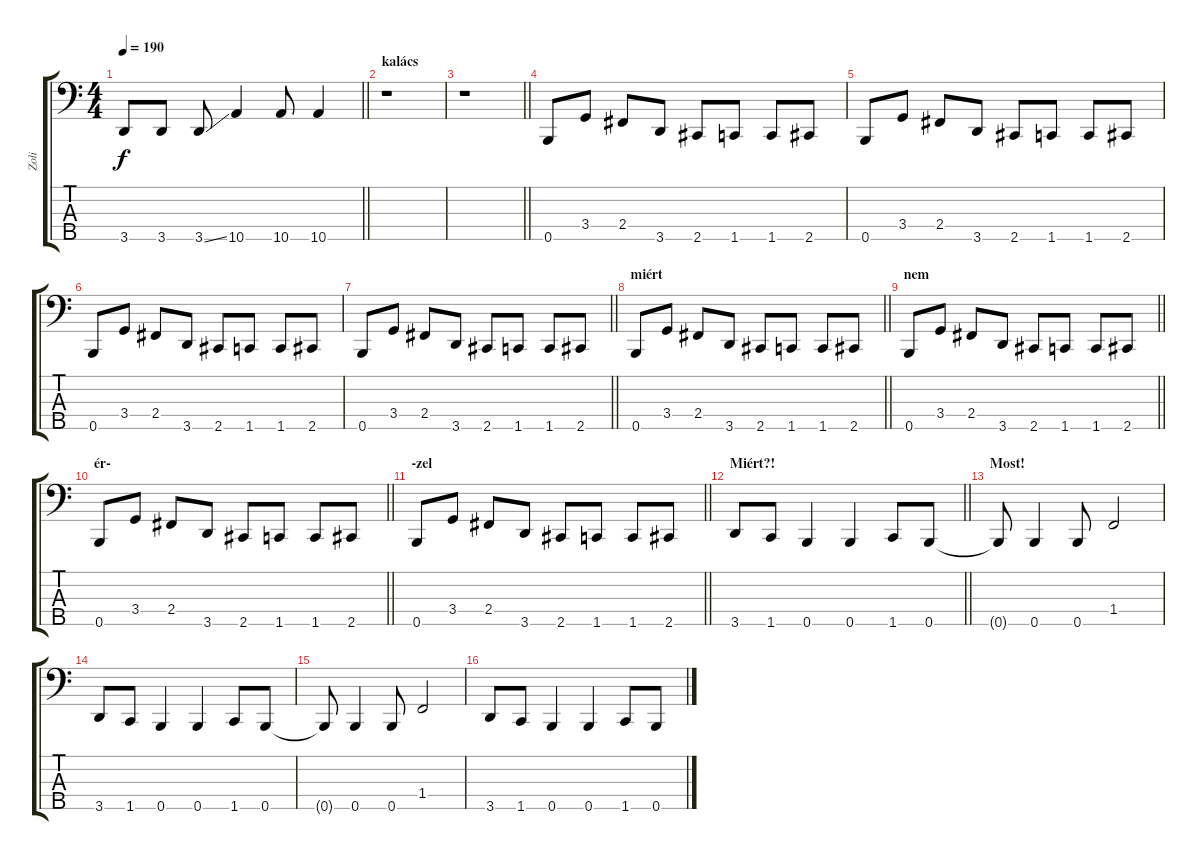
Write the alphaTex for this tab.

\track ("Zoli" "Zoli") {instrument electricbassfinger}
\staff {score tabs}
\tuning (G2 D2 A1 E1 B0) {hide}
\ts (4 4)
\tempo 190
\clef f4
\barLineRight lightlight
\ks c
3.5{t}.8{dy f} 3.5.8 3.5{ss}.8 10.5.4 10.5.8 10.5.4 |
\section ("" "kalács")
r.1 |
\barLineRight lightlight
r.1 |
\section ("" "")
0.5.8 3.4.8 2.4.8 3.5.8 2.5.8 1.5.8 1.5.8 2.5.8 |
0.5.8 3.4.8 2.4.8 3.5.8 2.5.8 1.5.8 1.5.8 2.5.8 |
0.5.8 3.4.8 2.4.8 3.5.8 2.5.8 1.5.8 1.5.8 2.5.8 |
\barLineRight lightlight
0.5.8 3.4.8 2.4.8 3.5.8 2.5.8 1.5.8 1.5.8 2.5.8 |
\section ("" "miért")
\barLineRight lightlight
0.5.8 3.4.8 2.4.8 3.5.8 2.5.8 1.5.8 1.5.8 2.5.8 |
\section ("" "nem")
\barLineRight lightlight
0.5.8 3.4.8 2.4.8 3.5.8 2.5.8 1.5.8 1.5.8 2.5.8 |
\section ("" "ér-")
\barLineRight lightlight
0.5.8 3.4.8 2.4.8 3.5.8 2.5.8 1.5.8 1.5.8 2.5.8 |
\section ("" "-zel")
\barLineRight lightlight
0.5.8 3.4.8 2.4.8 3.5.8 2.5.8 1.5.8 1.5.8 2.5.8 |
\section ("" "Miért?!")
\barLineRight lightlight
3.5.8 1.5.8 0.5.4 0.5.4 1.5.8 0.5.8 |
\section ("" "Most!")
0.5{t}.8 0.5.4 0.5.8 1.4.2 |
3.5.8 1.5.8 0.5.4 0.5.4 1.5.8 0.5.8 |
0.5{t}.8 0.5.4 0.5.8 1.4.2 |
3.5.8 1.5.8 0.5.4 0.5.4 1.5.8 0.5.8
